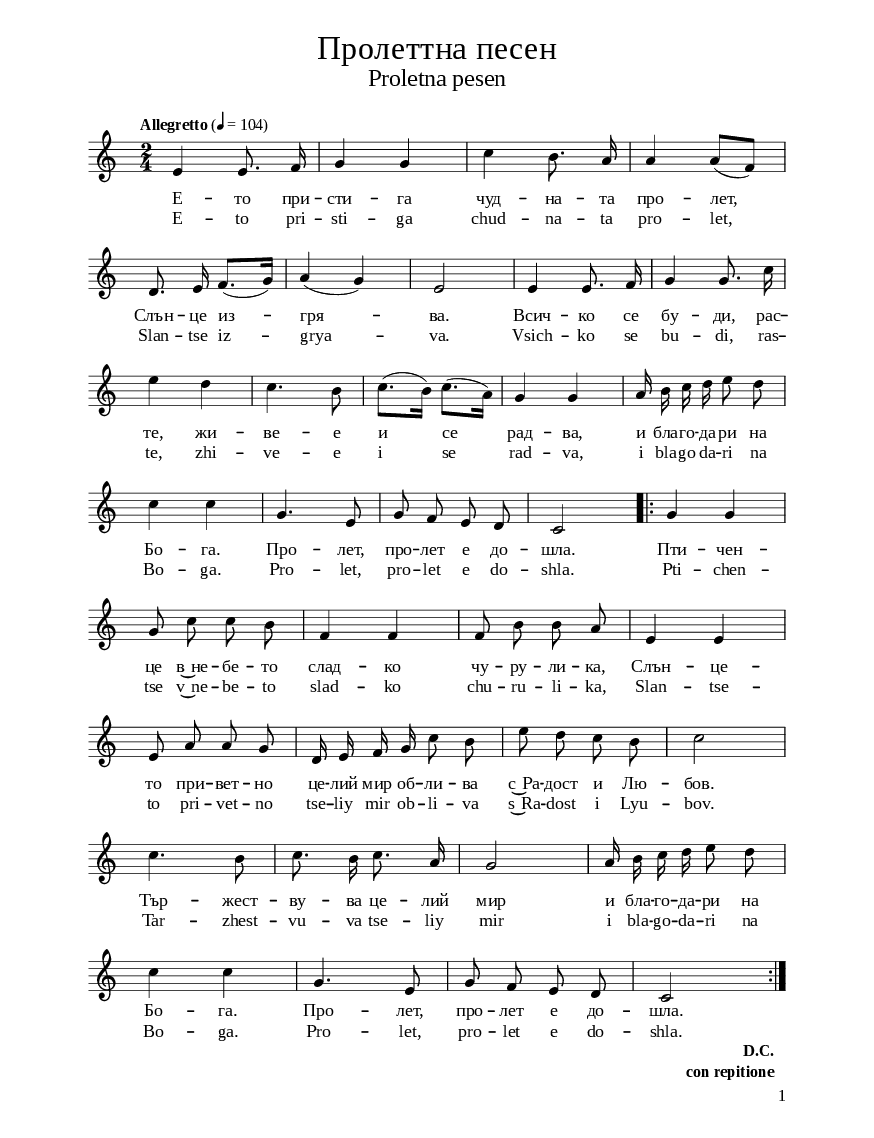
\version "2.24.0"

% include paper part and global functions
\include "include/globals.ily"

\bookpart {
  \include "include/bookpart-paper.ily"
  \score {
    \include "include/score-layout.ily"

    \new Voice \absolute {
      \clef treble
      \key c \major
      \time 2/4
      \tempoFunc "Allegretto" 4 "104"
      \autoBeamOff
      e'4  e'8.  f'16 | % 2
      g'4  g'4 | % 3
      c''4 b'8.  a'16 | % 4
      a'4  a'8 ( [  f'8 ) ] | \break % 5
      d'8.  e'16  f'8. ( [  g'16 ) ] | % 6
      a'4 (  g'4 ) | % 7
      e'2  | % 8
      e'4  e'8.  f'16 | % 9
      g'4  g'8. c''16 \break |
      e''4 d''4 | % 11
      c''4. b'8 | % 12
      c''8. ( [ b'16 ) ] c''8. ( [
      a'16 ) ] | % 13
      g'4  g'4 | % 14
      a'16 b'16 c''16 d''16
      e''8 d''8  | % 15
      c''4 c''4  | % 16
      g'4.  e'8 | % 17
      g'8  f'8  e'8  d'8 | % 18
      c'2
      \repeat volta 2 {
        | % 19
        g'4  g'4 \break |
        g'8 c''8 c''8 b'8 | % 21
        f'4  f'4 | % 22
        f'8 b'8 b'8  a'8 | % 23
        e'4  e'4 \break | % 24
        e'8  a'8  a'8  g'8 | % 25
        d'16  e'16  f'16  g'16
        c''8 b'8 | % 26
        e''8 d''8 c''8 b'8 | % 27
        c''2 \break | % 28
        c''4. b'8 | % 29
        c''8. b'16 c''8.  a'16 |
        g'2 | % 31
        a'16 b'16 c''16 d''16
        e''8 d''8 \break | % 32
        c''4 c''4 | % 33
        g'4.  e'8 | % 34
        g'8  f'8  e'8  d'8 | % 35
        c'2
      }
    }

   \addlyrics {
      Е
      -- то при -- сти -- га чуд -- на --
      та про -- лет,  Слън -- це из
      -- гря -- ва. Всич -- ко се
      бу -- ди, рас -- те, жи -- ве -- е и
      се  рад -- ва, и бла -- го --
      да -- ри на Бо -- га. Про -- лет,
      про -- лет е до -- шла. Пти -- чен
      -- це в~не -- бе -- то слад -- ко
      чу -- ру -- ли -- ка, Слън -- це -- то
      при -- вет -- но це -- лий мир об --
      ли -- ва с~Ра -- дост и Лю -- бов.
      Тър -- жест -- ву -- ва це -- лий
      мир и бла -- го -- да -- ри на Бо
      -- га. Про -- лет, про -- лет е до --
      шла.}
      \addlyrics {      E
      -- to pri -- sti -- ga chud -- na --
      ta pro -- let,  Slan -- tse iz
      -- grya -- va. Vsich -- ko se
      bu -- di, ras -- te, zhi -- ve -- e i
      se  rad -- va, i bla -- go --
      da -- ri na Bo -- ga. Pro -- let,
      pro -- let e do -- shla. Pti -- chen
      -- tse v~ne -- be -- to slad -- ko
      chu -- ru -- li -- ka, Slan -- tse -- to
      pri -- vet -- no tse -- liy mir ob --
      li -- va s~Ra -- dost i Lyu -- bov.
      Tar -- zhest -- vu -- va tse -- liy
      mir i bla -- go -- da -- ri na Bo
      -- ga. Pro -- let, pro -- let e do --
      shla.}

    \header {
      title = \titleFunc "Пролеттна песен" "Proletna pesen"
    }

    \midi{}

  } % score

   \markup \dc-two "D.C." "con repitione"


\pageBreak
  % include foreign translation(s) of the song
  \version "2.20.0"

\markup \fill-line { \fontsize #6 "Frühlingslied" }
\markup \null
\markup \null
\markup \fontsize #+2.5 {
  \hspace #10
  \override #'(baseline-skip . 2)

  \column {
    \line { " " }

 \line { " "Nun kommt der wundervolle Frühling; }

 \line { " "die Sonne geht auf, }

 \line { " "alles erwacht, gedeiht, lebt, }

 \line { " "und freut sich und dankt dem Herrn.}

 \line { " "Der Frühling, der Frühling ist da!}

 \line { " "Ein kleiner Vogel am Himmel zwitschert süß, }

 \line { " "die Sonne überströmt freundlich die ganze Welt mit Freude und Liebe.}

 \line { " "Die gesamte Schöpfung frohlockt und dankt dem Herrn! }

 \line { " "Der Frühling, der Frühling ist da!}

  }
}


} % bookpart

% Più mosso
%
